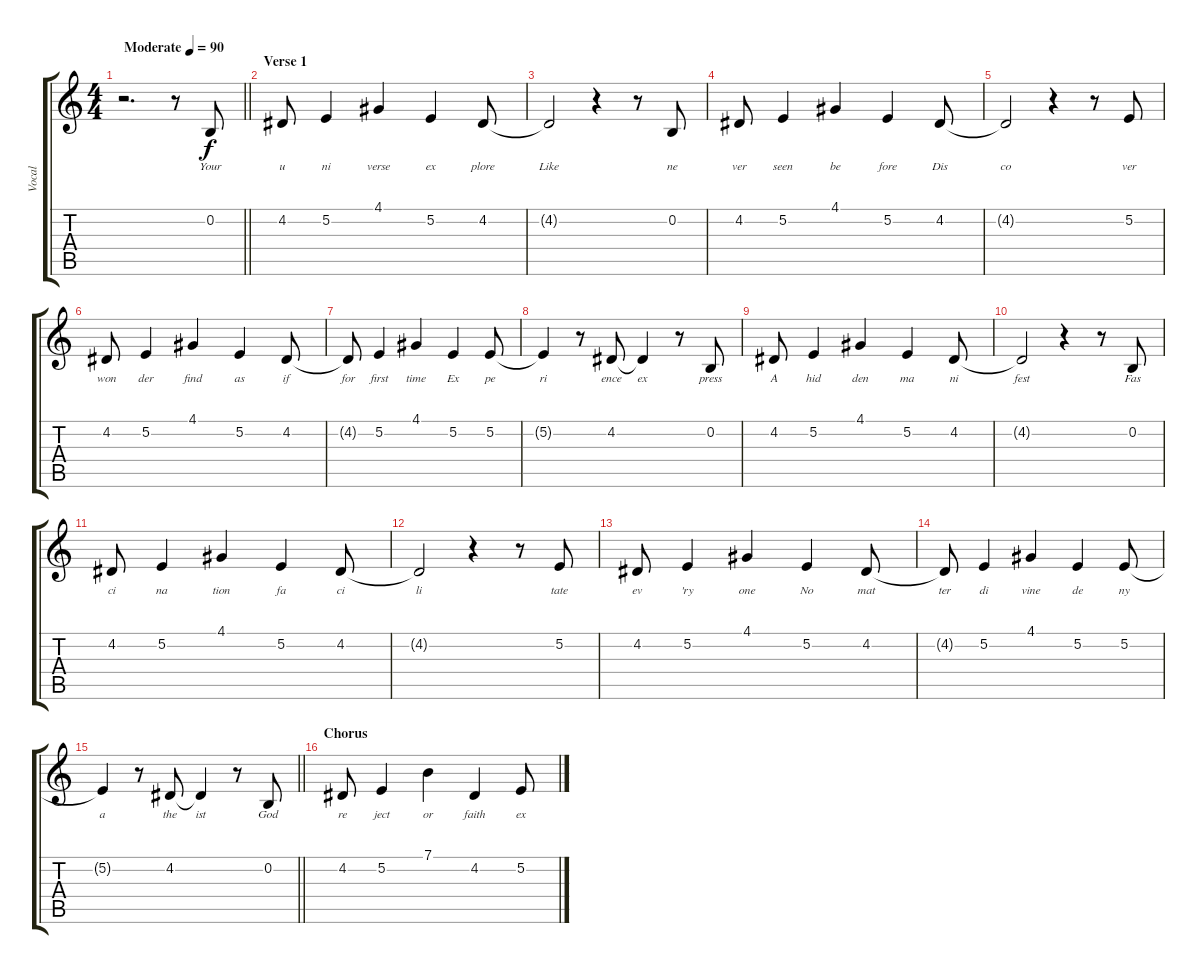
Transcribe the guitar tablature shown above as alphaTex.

\track ("Vocal" "Vocal") {instrument acousticgrandpiano}
\staff {score tabs}
\tuning (E4 B3 G3 D3 A2 E2) {hide}
\ts (4 4)
\tempo (90 "Moderate")
\clef g2
\barLineRight lightlight
\ks c
r.2{d dy f instrument acousticgrandpiano} r.8 0.2.8{lyrics (0 "Your") lyrics (1 "") lyrics (2 "") lyrics (3 "") lyrics (4 "")} |
\section ("" "Verse 1")
4.2.8{lyrics (0 "u") lyrics (1 "") lyrics (2 "") lyrics (3 "") lyrics (4 "")} 5.2.4{lyrics (0 "ni") lyrics (1 "") lyrics (2 "") lyrics (3 "") lyrics (4 "")} 4.1.4{lyrics (0 "verse") lyrics (1 "") lyrics (2 "") lyrics (3 "") lyrics (4 "")} 5.2.4{lyrics (0 "ex") lyrics (1 "") lyrics (2 "") lyrics (3 "") lyrics (4 "")} 4.2.8{lyrics (0 "plore") lyrics (1 "") lyrics (2 "") lyrics (3 "") lyrics (4 "")} |
4.2{t}.2{lyrics (0 "Like") lyrics (1 "") lyrics (2 "") lyrics (3 "") lyrics (4 "")} r.4 r.8 0.2.8{lyrics (0 "ne") lyrics (1 "") lyrics (2 "") lyrics (3 "") lyrics (4 "")} |
4.2.8{lyrics (0 "ver") lyrics (1 "") lyrics (2 "") lyrics (3 "") lyrics (4 "")} 5.2.4{lyrics (0 "seen") lyrics (1 "") lyrics (2 "") lyrics (3 "") lyrics (4 "")} 4.1.4{lyrics (0 "be") lyrics (1 "") lyrics (2 "") lyrics (3 "") lyrics (4 "")} 5.2.4{lyrics (0 "fore") lyrics (1 "") lyrics (2 "") lyrics (3 "") lyrics (4 "")} 4.2.8{lyrics (0 "Dis") lyrics (1 "") lyrics (2 "") lyrics (3 "") lyrics (4 "")} |
4.2{t}.2{lyrics (0 "co") lyrics (1 "") lyrics (2 "") lyrics (3 "") lyrics (4 "")} r.4 r.8 5.2.8{lyrics (0 "ver") lyrics (1 "") lyrics (2 "") lyrics (3 "") lyrics (4 "")} |
4.2.8{lyrics (0 "won") lyrics (1 "") lyrics (2 "") lyrics (3 "") lyrics (4 "")} 5.2.4{lyrics (0 "der") lyrics (1 "") lyrics (2 "") lyrics (3 "") lyrics (4 "")} 4.1.4{lyrics (0 "find") lyrics (1 "") lyrics (2 "") lyrics (3 "") lyrics (4 "")} 5.2.4{lyrics (0 "as") lyrics (1 "") lyrics (2 "") lyrics (3 "") lyrics (4 "")} 4.2.8{lyrics (0 "if") lyrics (1 "") lyrics (2 "") lyrics (3 "") lyrics (4 "")} |
4.2{t}.8{lyrics (0 "for") lyrics (1 "") lyrics (2 "") lyrics (3 "") lyrics (4 "")} 5.2.4{lyrics (0 "first") lyrics (1 "") lyrics (2 "") lyrics (3 "") lyrics (4 "")} 4.1.4{lyrics (0 "time") lyrics (1 "") lyrics (2 "") lyrics (3 "") lyrics (4 "")} 5.2.4{lyrics (0 "Ex") lyrics (1 "") lyrics (2 "") lyrics (3 "") lyrics (4 "")} 5.2.8{lyrics (0 "pe") lyrics (1 "") lyrics (2 "") lyrics (3 "") lyrics (4 "")} |
5.2{t}.4{lyrics (0 "ri") lyrics (1 "") lyrics (2 "") lyrics (3 "") lyrics (4 "")} r.8 4.2.8{lyrics (0 "ence") lyrics (1 "") lyrics (2 "") lyrics (3 "") lyrics (4 "")} 4.2{t}.4{lyrics (0 "ex") lyrics (1 "") lyrics (2 "") lyrics (3 "") lyrics (4 "")} r.8 0.2.8{lyrics (0 "press") lyrics (1 "") lyrics (2 "") lyrics (3 "") lyrics (4 "")} |
4.2.8{lyrics (0 "A") lyrics (1 "") lyrics (2 "") lyrics (3 "") lyrics (4 "")} 5.2.4{lyrics (0 "hid") lyrics (1 "") lyrics (2 "") lyrics (3 "") lyrics (4 "")} 4.1.4{lyrics (0 "den") lyrics (1 "") lyrics (2 "") lyrics (3 "") lyrics (4 "")} 5.2.4{lyrics (0 "ma") lyrics (1 "") lyrics (2 "") lyrics (3 "") lyrics (4 "")} 4.2.8{lyrics (0 "ni") lyrics (1 "") lyrics (2 "") lyrics (3 "") lyrics (4 "")} |
4.2{t}.2{lyrics (0 "fest") lyrics (1 "") lyrics (2 "") lyrics (3 "") lyrics (4 "")} r.4 r.8 0.2.8{lyrics (0 "Fas") lyrics (1 "") lyrics (2 "") lyrics (3 "") lyrics (4 "")} |
4.2.8{lyrics (0 "ci") lyrics (1 "") lyrics (2 "") lyrics (3 "") lyrics (4 "")} 5.2.4{lyrics (0 "na") lyrics (1 "") lyrics (2 "") lyrics (3 "") lyrics (4 "")} 4.1.4{lyrics (0 "tion") lyrics (1 "") lyrics (2 "") lyrics (3 "") lyrics (4 "")} 5.2.4{lyrics (0 "fa") lyrics (1 "") lyrics (2 "") lyrics (3 "") lyrics (4 "")} 4.2.8{lyrics (0 "ci") lyrics (1 "") lyrics (2 "") lyrics (3 "") lyrics (4 "")} |
4.2{t}.2{lyrics (0 "li") lyrics (1 "") lyrics (2 "") lyrics (3 "") lyrics (4 "")} r.4 r.8 5.2.8{lyrics (0 "tate") lyrics (1 "") lyrics (2 "") lyrics (3 "") lyrics (4 "")} |
4.2.8{lyrics (0 "ev") lyrics (1 "") lyrics (2 "") lyrics (3 "") lyrics (4 "")} 5.2.4{lyrics (0 "'ry") lyrics (1 "") lyrics (2 "") lyrics (3 "") lyrics (4 "")} 4.1.4{lyrics (0 "one") lyrics (1 "") lyrics (2 "") lyrics (3 "") lyrics (4 "")} 5.2.4{lyrics (0 "No") lyrics (1 "") lyrics (2 "") lyrics (3 "") lyrics (4 "")} 4.2.8{lyrics (0 "mat") lyrics (1 "") lyrics (2 "") lyrics (3 "") lyrics (4 "")} |
4.2{t}.8{lyrics (0 "ter") lyrics (1 "") lyrics (2 "") lyrics (3 "") lyrics (4 "")} 5.2.4{lyrics (0 "di") lyrics (1 "") lyrics (2 "") lyrics (3 "") lyrics (4 "")} 4.1.4{lyrics (0 "vine") lyrics (1 "") lyrics (2 "") lyrics (3 "") lyrics (4 "")} 5.2.4{lyrics (0 "de") lyrics (1 "") lyrics (2 "") lyrics (3 "") lyrics (4 "")} 5.2.8{lyrics (0 "ny") lyrics (1 "") lyrics (2 "") lyrics (3 "") lyrics (4 "")} |
\barLineRight lightlight
5.2{t}.4{lyrics (0 "a") lyrics (1 "") lyrics (2 "") lyrics (3 "") lyrics (4 "")} r.8 4.2.8{lyrics (0 "the") lyrics (1 "") lyrics (2 "") lyrics (3 "") lyrics (4 "")} 4.2{t}.4{lyrics (0 "ist") lyrics (1 "") lyrics (2 "") lyrics (3 "") lyrics (4 "")} r.8 0.2.8{lyrics (0 "God") lyrics (1 "") lyrics (2 "") lyrics (3 "") lyrics (4 "")} |
\section ("" "Chorus")
4.2.8{lyrics (0 "re") lyrics (1 "") lyrics (2 "") lyrics (3 "") lyrics (4 "")} 5.2.4{lyrics (0 "ject") lyrics (1 "") lyrics (2 "") lyrics (3 "") lyrics (4 "")} 7.1.4{lyrics (0 "or") lyrics (1 "") lyrics (2 "") lyrics (3 "") lyrics (4 "")} 4.2.4{lyrics (0 "faith") lyrics (1 "") lyrics (2 "") lyrics (3 "") lyrics (4 "")} 5.2.8{lyrics (0 "ex") lyrics (1 "") lyrics (2 "") lyrics (3 "") lyrics (4 "")}
